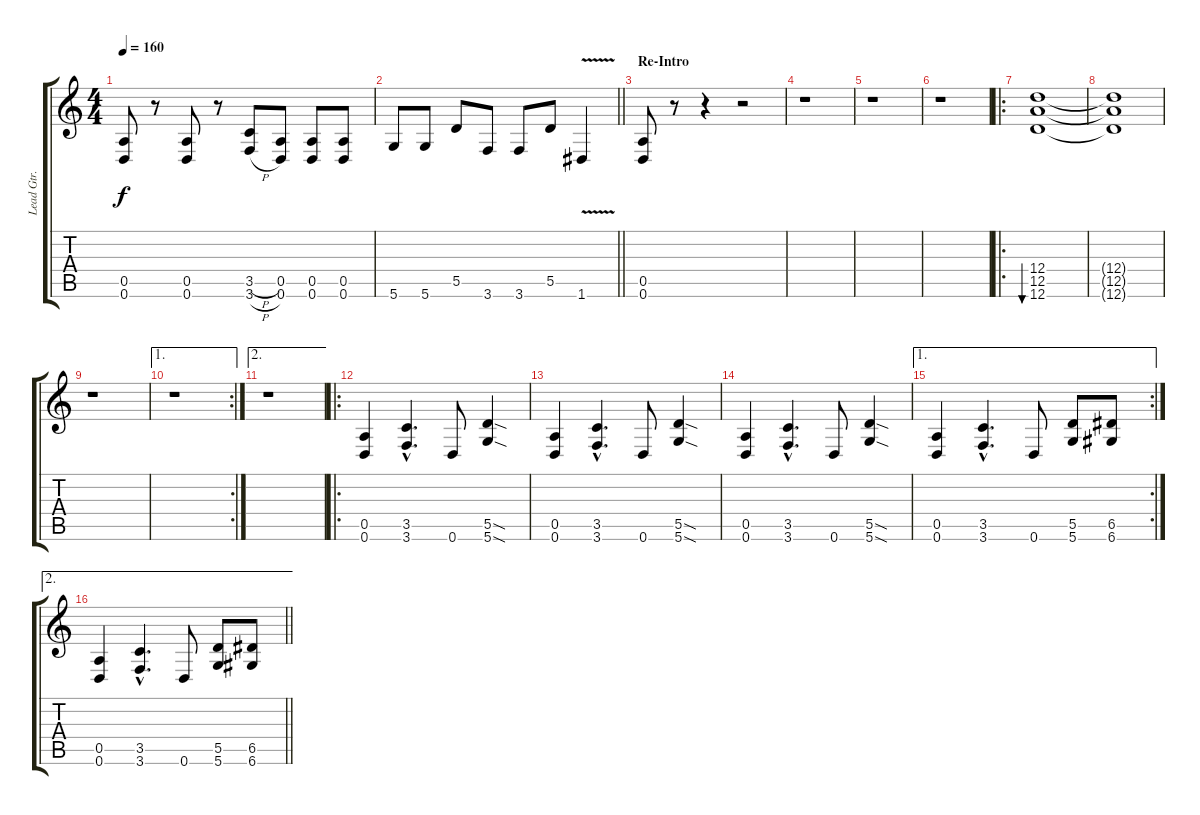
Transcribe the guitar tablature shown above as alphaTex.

\track ("Lead Gtr. (Kielinen)" "Lead Gtr. ") {instrument distortionguitar}
\staff {score tabs}
\tuning (E4 B3 G3 D3 A2 D2) {hide}
\ts (4 4)
\tempo 160
\clef g2
\ks c
(0.5 0.6).8{dy f} r.8 (0.5 0.6).8 r.8 (3.5{h} 3.6{h}).8 (0.5 0.6).8 (0.5 0.6).8 (0.5 0.6).8 |
\barLineRight lightlight
5.6.8 5.6.8 5.5.8 3.6.8 3.6.8 5.5.8 1.6{v}.4 |
\section ("" "Re-Intro")
(0.5 0.6).8 r.8 r.4 r.2 |
r.1 |
r.1 |
r.1 |
\ro
(12.4 12.5 12.6).1{bu 120} |
(12.4{t} 12.5{t} 12.6{t}).1 |
r.1 |
\ae 1
\rc 2
r.1 |
\ae 2
r.1 |
\ro
(0.5 0.6).4 (3.5{hac} 3.6{hac}).4{d} 0.6.8 (5.5{sod} 5.6{sod}).4 |
(0.5 0.6).4 (3.5{hac} 3.6{hac}).4{d} 0.6.8 (5.5{sod} 5.6{sod}).4 |
(0.5 0.6).4 (3.5{hac} 3.6{hac}).4{d} 0.6.8 (5.5{sod} 5.6{sod}).4 |
\ae 1
\rc 2
(0.5 0.6).4 (3.5{hac} 3.6{hac}).4{d} 0.6.8 (5.5 5.6).8 (6.5 6.6).8 |
\ae 2
\barLineRight lightlight
(0.5 0.6).4 (3.5{hac} 3.6{hac}).4{d} 0.6.8 (5.5 5.6).8 (6.5 6.6).8
